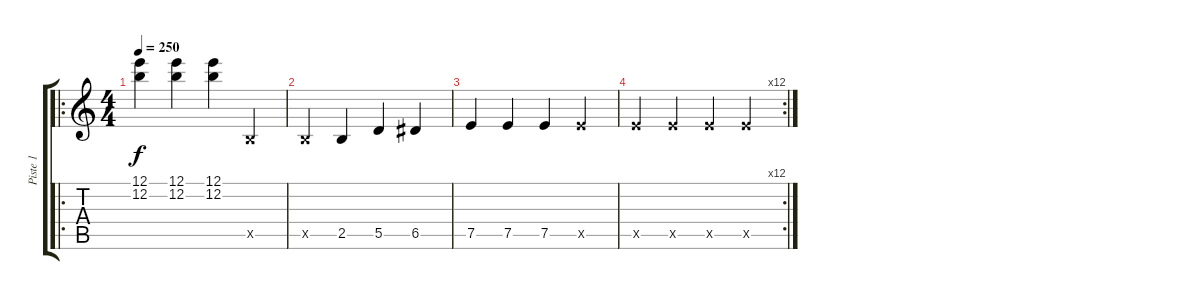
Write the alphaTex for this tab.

\track ("Piste 1" "Piste 1") {instrument acousticguitarnylon}
\staff {score tabs}
\tuning (E4 B3 G3 D3 A2 E2) {hide}
\ro
\ts (4 4)
\tempo 250
\clef g2
\ks c
(12.1 12.2).4{dy f instrument acousticguitarnylon} (12.1 12.2).4 (12.1 12.2).4 2.5{x}.4 |
2.5{x}.4 2.5.4 5.5.4 6.5.4 |
7.5.4 7.5.4 7.5.4 7.5{x}.4 |
\rc 12
7.5{x}.4 7.5{x}.4 7.5{x}.4 7.5{x}.4
